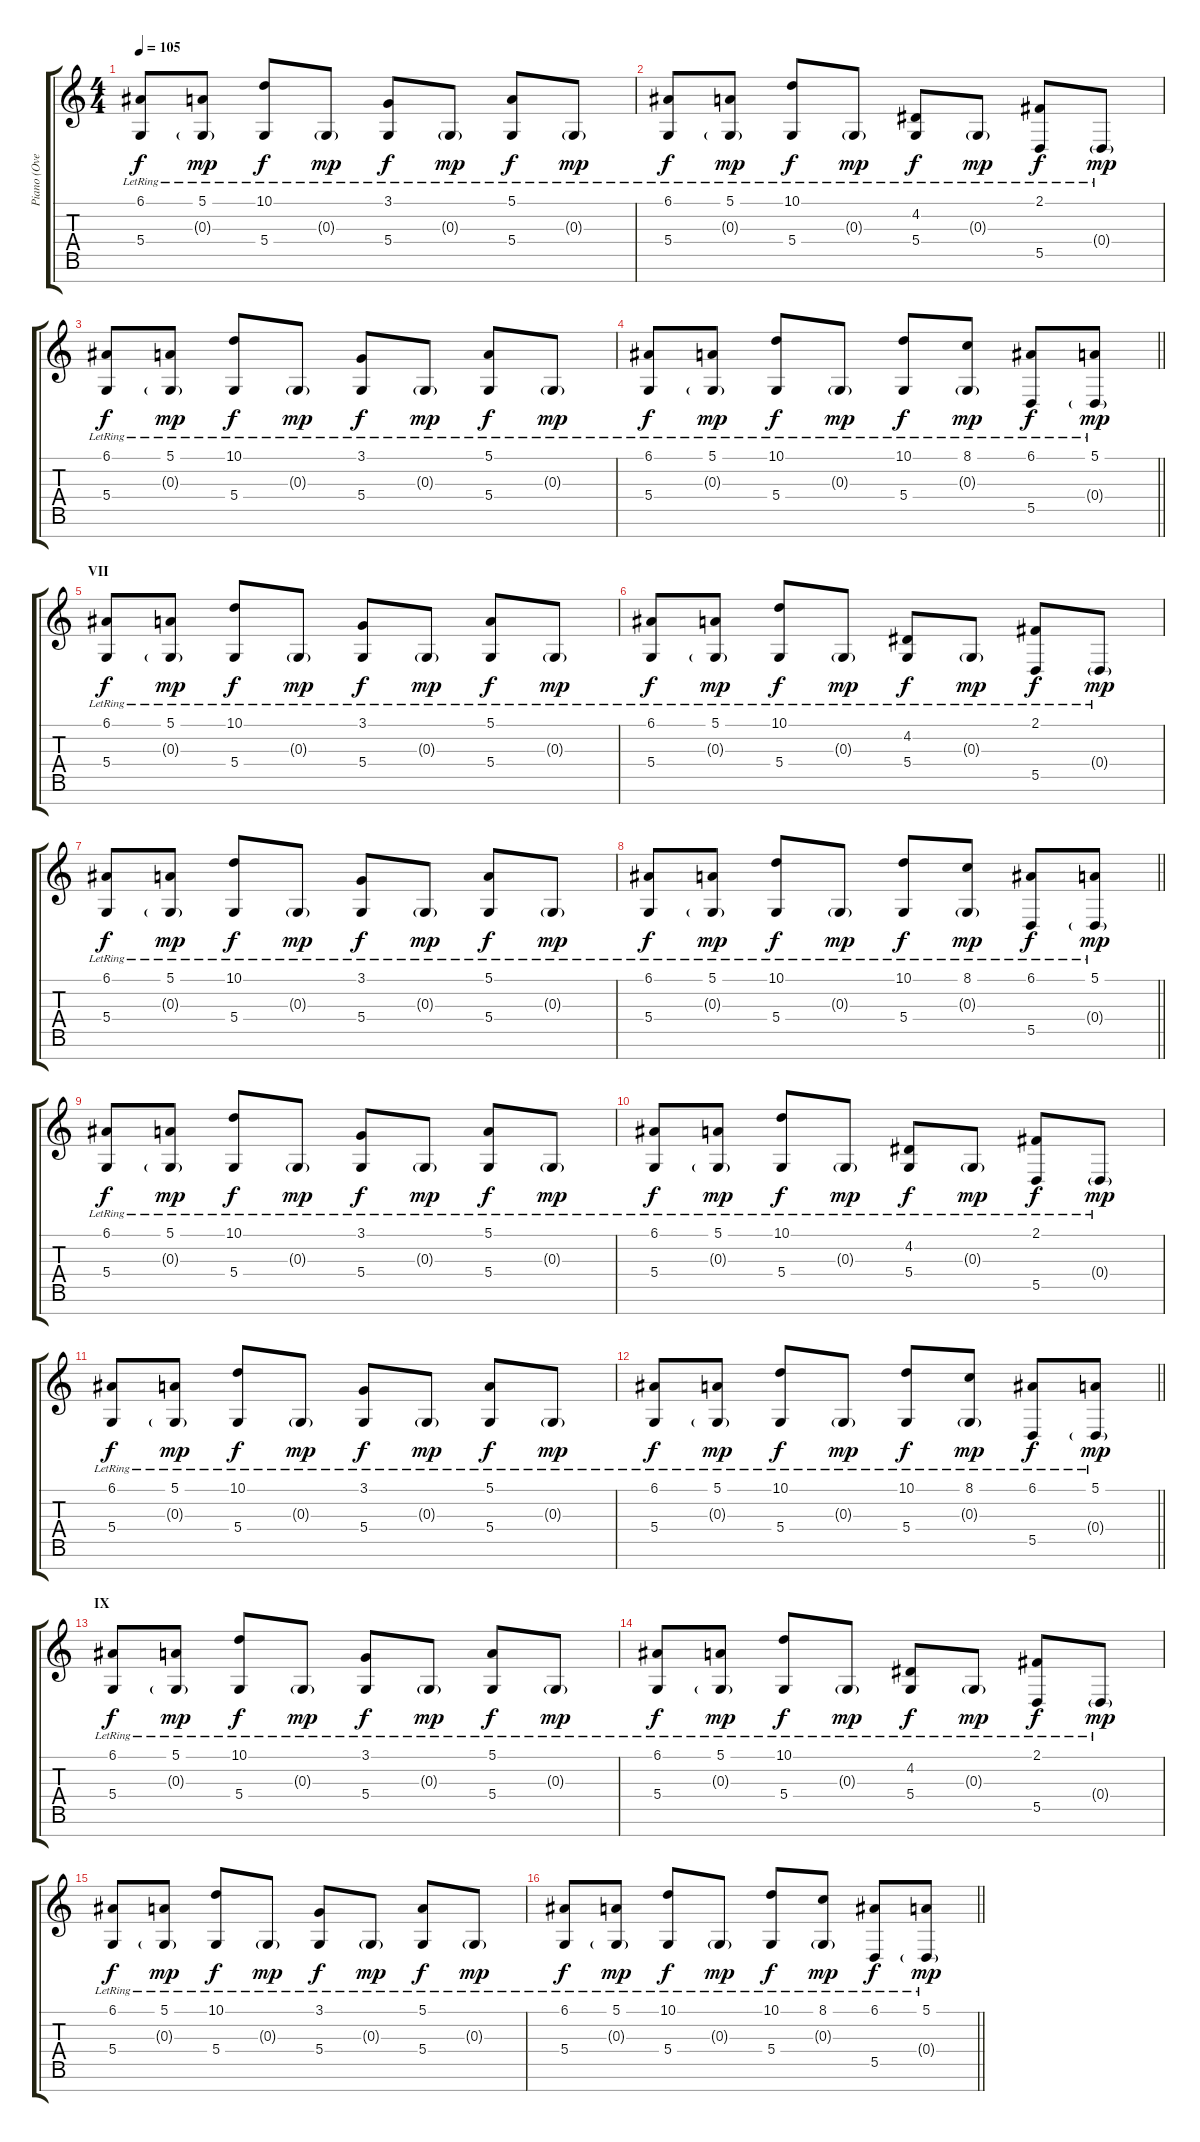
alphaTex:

\track ("Piano (Overdub)" "Piano (Ove") {instrument electricgrandpiano}
\staff {score tabs}
\tuning (E4 B3 G3 D3 A2 E2 B1) {hide}
\ts (4 4)
\tempo 105
\clef g2
\ks c
(6.1{lr} 5.4{lr}).8{dy f} (5.1{lr} 0.3{g lr}).8{dy mp} (10.1{lr} 5.4{lr}).8{dy f} 0.3{g lr}.8{dy mp} (3.1{lr} 5.4{lr}).8{dy f} 0.3{g lr}.8{dy mp} (5.1{lr} 5.4{lr}).8{dy f} 0.3{g lr}.8{dy mp} |
(6.1{lr} 5.4{lr}).8{dy f} (5.1{lr} 0.3{g lr}).8{dy mp} (10.1{lr} 5.4{lr}).8{dy f} 0.3{g lr}.8{dy mp} (4.2{lr} 5.4{lr}).8{dy f} 0.3{g lr}.8{dy mp} (2.1{lr} 5.5{lr}).8{dy f} 0.4{g lr}.8{dy mp} |
(6.1{lr} 5.4{lr}).8{dy f} (5.1{lr} 0.3{g lr}).8{dy mp} (10.1{lr} 5.4{lr}).8{dy f} 0.3{g lr}.8{dy mp} (3.1{lr} 5.4{lr}).8{dy f} 0.3{g lr}.8{dy mp} (5.1{lr} 5.4{lr}).8{dy f} 0.3{g lr}.8{dy mp} |
\barLineRight lightlight
(6.1{lr} 5.4{lr}).8{dy f} (5.1{lr} 0.3{g lr}).8{dy mp} (10.1{lr} 5.4{lr}).8{dy f} 0.3{g lr}.8{dy mp} (10.1{lr} 5.4{lr}).8{dy f} (8.1{lr} 0.3{g lr}).8{dy mp} (6.1{lr} 5.5{lr}).8{dy f} (5.1{lr} 0.4{g lr}).8{dy mp} |
\section ("" "VII")
(6.1{lr} 5.4{lr}).8{dy f} (5.1{lr} 0.3{g lr}).8{dy mp} (10.1{lr} 5.4{lr}).8{dy f} 0.3{g lr}.8{dy mp} (3.1{lr} 5.4{lr}).8{dy f} 0.3{g lr}.8{dy mp} (5.1{lr} 5.4{lr}).8{dy f} 0.3{g lr}.8{dy mp} |
(6.1{lr} 5.4{lr}).8{dy f} (5.1{lr} 0.3{g lr}).8{dy mp} (10.1{lr} 5.4{lr}).8{dy f} 0.3{g lr}.8{dy mp} (4.2{lr} 5.4{lr}).8{dy f} 0.3{g lr}.8{dy mp} (2.1{lr} 5.5{lr}).8{dy f} 0.4{g lr}.8{dy mp} |
(6.1{lr} 5.4{lr}).8{dy f} (5.1{lr} 0.3{g lr}).8{dy mp} (10.1{lr} 5.4{lr}).8{dy f} 0.3{g lr}.8{dy mp} (3.1{lr} 5.4{lr}).8{dy f} 0.3{g lr}.8{dy mp} (5.1{lr} 5.4{lr}).8{dy f} 0.3{g lr}.8{dy mp} |
\barLineRight lightlight
(6.1{lr} 5.4{lr}).8{dy f} (5.1{lr} 0.3{g lr}).8{dy mp} (10.1{lr} 5.4{lr}).8{dy f} 0.3{g lr}.8{dy mp} (10.1{lr} 5.4{lr}).8{dy f} (8.1{lr} 0.3{g lr}).8{dy mp} (6.1{lr} 5.5{lr}).8{dy f} (5.1{lr} 0.4{g lr}).8{dy mp} |
(6.1{lr} 5.4{lr}).8{dy f} (5.1{lr} 0.3{g lr}).8{dy mp} (10.1{lr} 5.4{lr}).8{dy f} 0.3{g lr}.8{dy mp} (3.1{lr} 5.4{lr}).8{dy f} 0.3{g lr}.8{dy mp} (5.1{lr} 5.4{lr}).8{dy f} 0.3{g lr}.8{dy mp} |
(6.1{lr} 5.4{lr}).8{dy f} (5.1{lr} 0.3{g lr}).8{dy mp} (10.1{lr} 5.4{lr}).8{dy f} 0.3{g lr}.8{dy mp} (4.2{lr} 5.4{lr}).8{dy f} 0.3{g lr}.8{dy mp} (2.1{lr} 5.5{lr}).8{dy f} 0.4{g lr}.8{dy mp} |
(6.1{lr} 5.4{lr}).8{dy f} (5.1{lr} 0.3{g lr}).8{dy mp} (10.1{lr} 5.4{lr}).8{dy f} 0.3{g lr}.8{dy mp} (3.1{lr} 5.4{lr}).8{dy f} 0.3{g lr}.8{dy mp} (5.1{lr} 5.4{lr}).8{dy f} 0.3{g lr}.8{dy mp} |
\barLineRight lightlight
(6.1{lr} 5.4{lr}).8{dy f} (5.1{lr} 0.3{g lr}).8{dy mp} (10.1{lr} 5.4{lr}).8{dy f} 0.3{g lr}.8{dy mp} (10.1{lr} 5.4{lr}).8{dy f} (8.1{lr} 0.3{g lr}).8{dy mp} (6.1{lr} 5.5{lr}).8{dy f} (5.1{lr} 0.4{g lr}).8{dy mp} |
\section ("" "IX")
(6.1{lr} 5.4{lr}).8{dy f} (5.1{lr} 0.3{g lr}).8{dy mp} (10.1{lr} 5.4{lr}).8{dy f} 0.3{g lr}.8{dy mp} (3.1{lr} 5.4{lr}).8{dy f} 0.3{g lr}.8{dy mp} (5.1{lr} 5.4{lr}).8{dy f} 0.3{g lr}.8{dy mp} |
(6.1{lr} 5.4{lr}).8{dy f} (5.1{lr} 0.3{g lr}).8{dy mp} (10.1{lr} 5.4{lr}).8{dy f} 0.3{g lr}.8{dy mp} (4.2{lr} 5.4{lr}).8{dy f} 0.3{g lr}.8{dy mp} (2.1{lr} 5.5{lr}).8{dy f} 0.4{g lr}.8{dy mp} |
(6.1{lr} 5.4{lr}).8{dy f} (5.1{lr} 0.3{g lr}).8{dy mp} (10.1{lr} 5.4{lr}).8{dy f} 0.3{g lr}.8{dy mp} (3.1{lr} 5.4{lr}).8{dy f} 0.3{g lr}.8{dy mp} (5.1{lr} 5.4{lr}).8{dy f} 0.3{g lr}.8{dy mp} |
\barLineRight lightlight
(6.1{lr} 5.4{lr}).8{dy f} (5.1{lr} 0.3{g lr}).8{dy mp} (10.1{lr} 5.4{lr}).8{dy f} 0.3{g lr}.8{dy mp} (10.1{lr} 5.4{lr}).8{dy f} (8.1{lr} 0.3{g lr}).8{dy mp} (6.1{lr} 5.5{lr}).8{dy f} (5.1{lr} 0.4{g lr}).8{dy mp}
